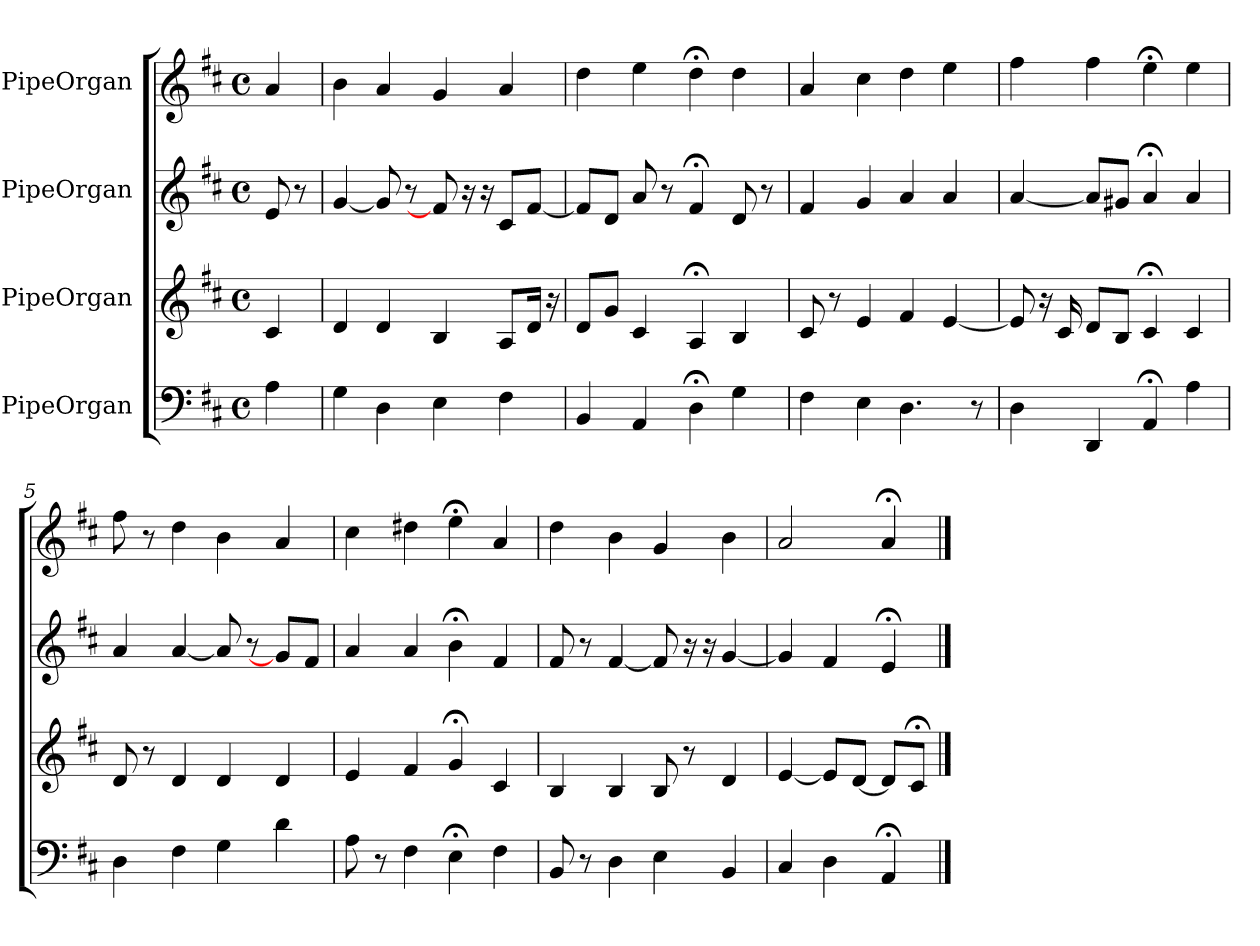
**kern	**kern	**kern	**kern
*part4	*part3	*part2	*part1
*staff4	*staff3	*staff2	*staff1
*I"PipeOrgan	*I"PipeOrgan	*I"PipeOrgan	*I"PipeOrgan
*k[f#c#]	*k[f#c#]	*k[f#c#]	*k[f#c#]
*M4/4	*M4/4	*M4/4	*M4/4
*met(c)	*met(c)	*met(c)	*met(c)
*MM60	*MM60	*MM60	*MM60
=	=	=	=
4A	4c#	8e	4a
.	.	8r	.
=1	=1	=1	=1
4G	4d	[4g	4b
4D	4d	8g]	4a
.	.	8r	.
4E	4B	8f#]	4g
.	.	16r	.
.	.	16r	.
4F#	8AL	8c#L	4a
.	16dJk	[8f#J	.
.	16r	.	.
=2	=2	=2	=2
4BB	8dL	8f#L]	4dd
.	8gJ	8dJ	.
4AA	4c#	8a	4ee
.	.	8r	.
4D;<	4A;<	4f#;<	4dd;<
4G	4B	8d	4dd
.	.	8r	.
=3	=3	=3	=3
4F#	8c#	4f#	4a
.	8r	.	.
4E	4e	4g	4cc#
4.D	4f#	4a	4dd
.	[4e	4a	4ee
8r	.	.	.
=4	=4	=4	=4
4D	8e]	[4a	4ff#
.	16r	.	.
.	16c#	.	.
4DD	8dL	8aL]	4ff#
.	8BJ	8g#XJ	.
4AA;<	4c#;<	4a;<	4ee;<
4A	4c#	4a	4ee
=5	=5	=5	=5
4D	8d	4a	8ff#
.	8r	.	8r
4F#	4d	[4a	4dd
4G	4d	8a]	4b
.	.	8r	.
4d	4d	8gL]	4a
.	.	8f#J	.
=6	=6	=6	=6
8A	4e	4a	4cc#
8r	.	.	.
4F#	4f#	4a	4dd#X
4E;<	4g;<	4b;<	4ee;<
4F#	4c#	4f#	4a
=7	=7	=7	=7
8BB	4B	8f#	4dd
8r	.	8r	.
4D	4B	[4f#	4b
4E	8B	8f#]	4g
.	8r	16r	.
.	.	16r	.
4BB	4d	[4g	4b
=8	=8	=8	=8
4C#	[4e	4g]	2a
4D	8eL]	4f#	.
.	[8dJ	.	.
4AA;<	8dL]	4e;<	4a;<
.	8c#;<J	.	.
==	==	==	==
*-	*-	*-	*-
